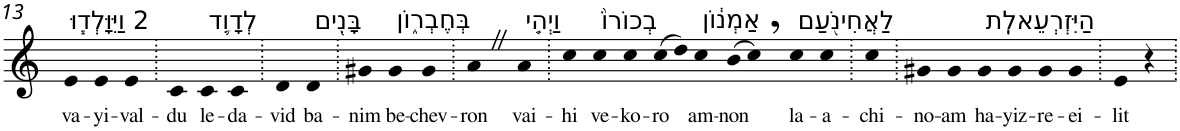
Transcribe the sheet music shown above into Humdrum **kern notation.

**kern	**text
*part1	*part1
*staff1	*staff1
*I"Piano	*
*I'Pno	*
!!LO:PB:g=z
*clefG2	*
*k[]	*
=13	=13
!LO:TX:a:t=2 וַיִּוָּלְד֧וּ	!
!	!LO:LY:b
4e	va-
!	!LO:LY:b
4e	-yi-
!	!LO:LY:b
4e	-val-
=14.	=14.
!	!LO:LY:b
4c	-du
!LO:TX:a:t=לְדָוִ֛ד	!
!	!LO:LY:b
4c	le-
!	!LO:LY:b
4c	-da-
=15.	=15.
!	!LO:LY:b
4d	-vid
!LO:TX:a:t=בָּנִ֖ים	!
!	!LO:LY:b
4d	ba-
=16.	=16.
!	!LO:LY:b
4g#X	-nim
!LO:TX:a:t=בְּחֶבְר֑וֹן	!
!	!LO:LY:b
4g#	be-
!	!LO:LY:b
4g#	-chev-
=17.	=17.
!	!LO:LY:b
4aZ	-ron
!LO:TX:a:t=וַיְהִ֤י	!
!	!LO:LY:b
4a	vai-
=18.	=18.
!	!LO:LY:b
4cc	-hi
!LO:TX:a:t=בְכוֹרוֹ֙	!
!	!LO:LY:b
4cc	ve-
!	!LO:LY:b
4cc	-ko-
!	!LO:LY:b
(>8cc	-ro
8dd)	.
!LO:TX:a:t=אַמְנ֔וֹן	!
!	!LO:LY:b
4cc	am-
!	!LO:LY:b
(>8b	-non
8cc,)	.
!LO:TX:a:t=לַאֲחִינֹ֖עַם	!
!	!LO:LY:b
4cc	la-
!	!LO:LY:b
4cc	-a-
=19.	=19.
!	!LO:LY:b
4cc	-chi-
=20.	=20.
!	!LO:LY:b
4g#X	-no-
!	!LO:LY:b
4g#	-am
!LO:TX:a:t=הַיִּזְרְעֵאלִֽת	!
!	!LO:LY:b
4g#	ha-
!	!LO:LY:b
4g#	-yiz-
!	!LO:LY:b
4g#	-re-
!	!LO:LY:b
4g#	-ei-
=21.	=21.
!	!LO:LY:b
4e	-lit
4r	.
=.	=.
*-	*-
